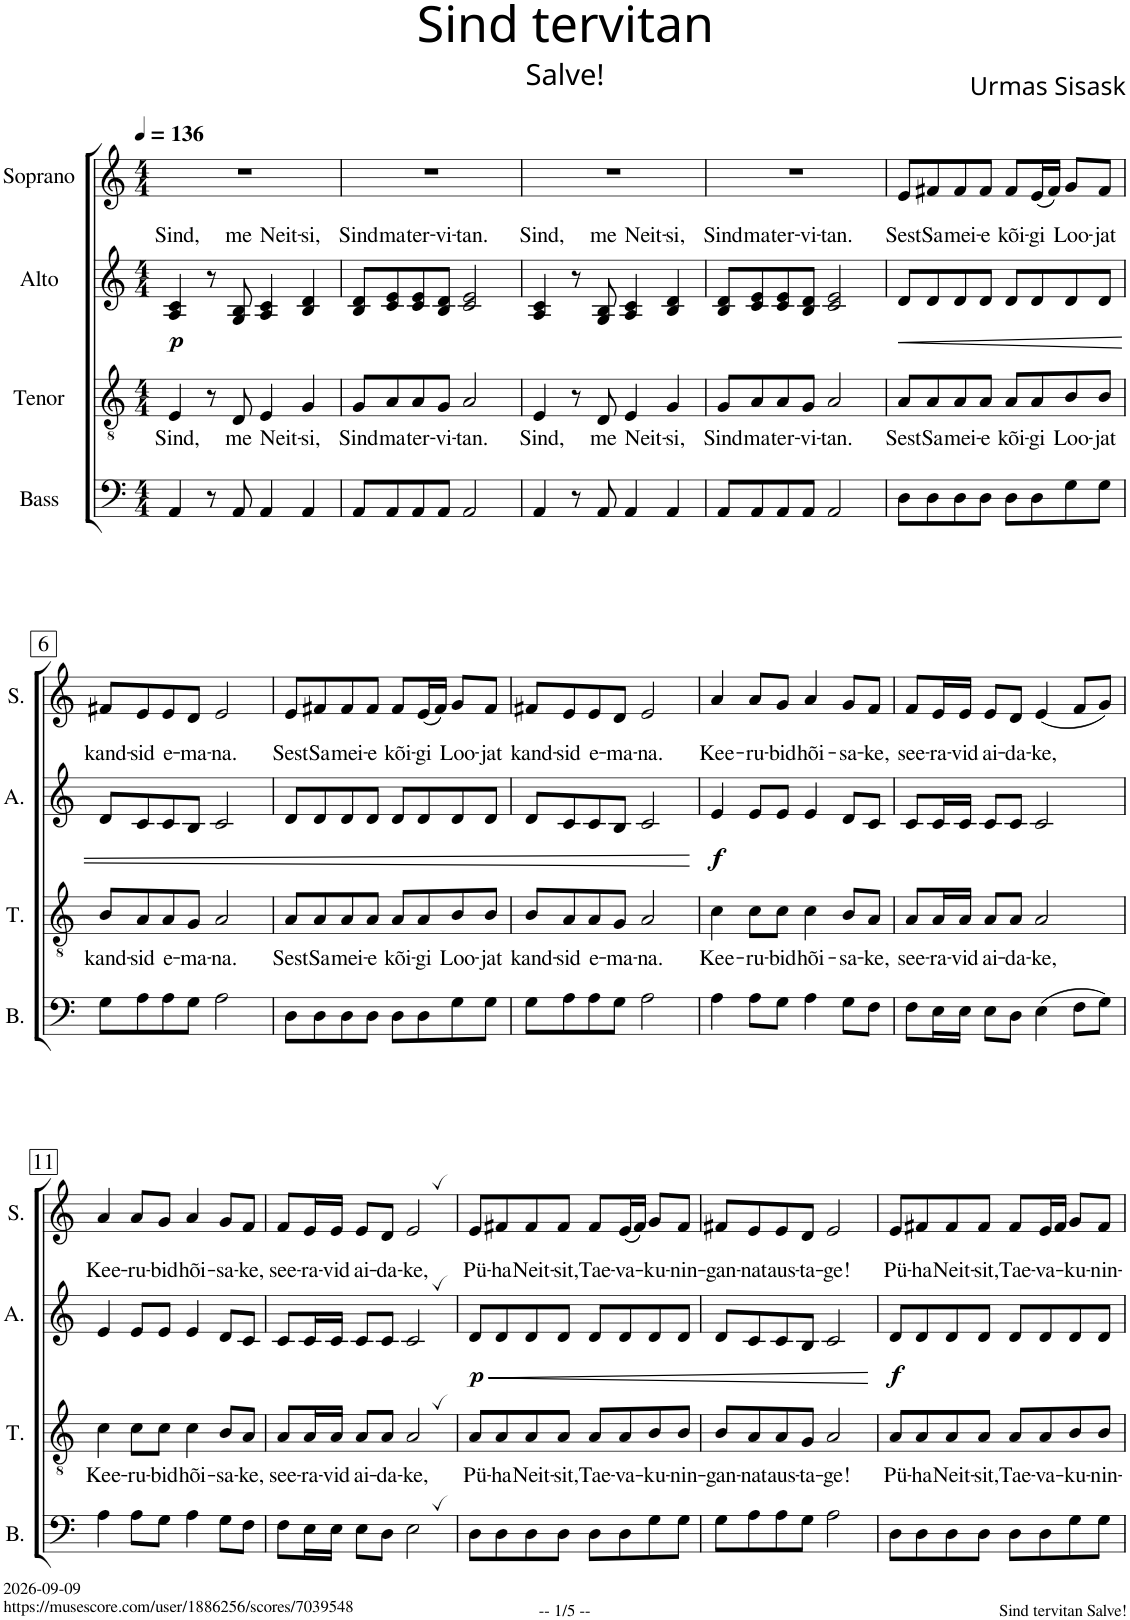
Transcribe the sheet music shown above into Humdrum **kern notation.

**kern	**kern	**text	**dynam	**kern	**text	**kern
*part4	*part3	*part3	*part3	*part2	*part2	*part1
*staff4	*staff3	*staff3	*staff3	*staff2	*staff2	*staff1
*I"Bass	*I"Tenor	*	*	*I"Alto	*	*I"Soprano
*I'B.	*I'T.	*	*	*I'A.	*	*I'S.
*clefF4	*clefGv2	*	*	*clefG2	*	*clefG2
*k[]	*k[]	*	*	*k[]	*	*k[]
*M4/4	*M4/4	*	*	*M4/4	*	*M4/4
*MM136	*MM136	*	*	*MM136	*	*MM136
=1	=1	=1	=1	=1	=1	=1
!	!	!LO:LY:b	!LO:DY:a	!	!LO:LY:a	!
4AA/	4E/	Sind,	p	4A/ 4c/	Sind,	1r
8r	8r	.	.	8r	.	.
!	!	!LO:LY:b	!	!	!LO:LY:a	!
8AA/	8D/	me	.	8G/ 8B/	me	.
!	!	!LO:LY:b	!	!	!LO:LY:a	!
4AA/	4E/	Neit-	.	4A/ 4c/	Neit-	.
!	!	!LO:LY:b	!	!	!LO:LY:a	!
4AA/	4G/	-si,	.	4B/ 4d/	-si,	.
=2	=2	=2	=2	=2	=2	=2
!	!	!LO:LY:b	!	!	!LO:LY:a	!
8AA/L	8G/L	Sind	.	8B/ 8d/L	Sind	1r
!	!	!LO:LY:b	!	!	!LO:LY:a	!
8AA/	8A/	ma	.	8c/ 8e/	ma	.
!	!	!LO:LY:b	!	!	!LO:LY:a	!
8AA/	8A/	ter-	.	8c/ 8e/	ter-	.
!	!	!LO:LY:b	!	!	!LO:LY:a	!
8AA/J	8G/J	-vi-	.	8B/ 8d/J	-vi-	.
!	!	!LO:LY:b	!	!	!LO:LY:a	!
2AA/	2A/	-tan.	.	2c/ 2e/	-tan.	.
=3	=3	=3	=3	=3	=3	=3
!	!	!LO:LY:b	!	!	!LO:LY:a	!
4AA/	4E/	Sind,	.	4A/ 4c/	Sind,	1r
8r	8r	.	.	8r	.	.
!	!	!LO:LY:b	!	!	!LO:LY:a	!
8AA/	8D/	me	.	8G/ 8B/	me	.
!	!	!LO:LY:b	!	!	!LO:LY:a	!
4AA/	4E/	Neit-	.	4A/ 4c/	Neit-	.
!	!	!LO:LY:b	!	!	!LO:LY:a	!
4AA/	4G/	-si,	.	4B/ 4d/	-si,	.
=4	=4	=4	=4	=4	=4	=4
!	!	!LO:LY:b	!	!	!LO:LY:a	!
8AA/L	8G/L	Sind	.	8B/ 8d/L	Sind	1r
!	!	!LO:LY:b	!	!	!LO:LY:a	!
8AA/	8A/	ma	.	8c/ 8e/	ma	.
!	!	!LO:LY:b	!	!	!LO:LY:a	!
8AA/	8A/	ter-	.	8c/ 8e/	ter-	.
!	!	!LO:LY:b	!	!	!LO:LY:a	!
8AA/J	8G/J	-vi-	.	8B/ 8d/J	-vi-	.
!	!	!LO:LY:b	!	!	!LO:LY:a	!
2AA/	2A/	-tan.	.	2c/ 2e/	-tan.	.
=5	=5	=5	=5	=5	=5	=5
!	!	!LO:LY:b	!LO:HP:b	!	!LO:LY:a	!
8D\L	8A/L	Sest	<	8d/L	Sest	8e/L
!	!	!LO:LY:b	!	!	!LO:LY:a	!
8D\	8A/	Sa	.	8d/	Sa	8f#X/
!	!	!LO:LY:b	!	!	!LO:LY:a	!
8D\	8A/	mei-	.	8d/	mei-	8f#/
!	!	!LO:LY:b	!	!	!LO:LY:a	!
8D\J	8A/J	-e	.	8d/J	-e	8f#/J
!	!	!LO:LY:b	!	!	!LO:LY:a	!
8D\L	8A/L	kõi-	.	8d/L	kõi-	8f#/L
!	!	!LO:LY:b	!	!	!LO:LY:a	!
8D\	8A/	-gi	.	8d/	-gi	(16e/L
.	.	.	.	.	.	16f#/JJ)
!	!	!LO:LY:b	!	!	!LO:LY:a	!
8G\	8B/	Loo-	.	8d/	Loo-	8g/L
!	!	!LO:LY:b	!	!	!LO:LY:a	!
8G\J	8B/J	-jat	.	8d/J	-jat	8f#/J
!!LO:LB:g=z
=6	=6	=6	=6	=6	=6	=6
!	!	!LO:LY:b	!	!	!LO:LY:a	!
8G\L	8B/L	kand-	.	8d/L	kand-	8f#X/L
!	!	!LO:LY:b	!	!	!LO:LY:a	!
8A\	8A/	-sid	.	8c/	-sid	8e/
!	!	!LO:LY:b	!	!	!LO:LY:a	!
8A\	8A/	e-	.	8c/	e-	8e/
!	!	!LO:LY:b	!	!	!LO:LY:a	!
8G\J	8G/J	-ma-	.	8B/J	-ma-	8d/J
!	!	!LO:LY:b	!	!	!LO:LY:a	!
2A\	2A/	-na.	.	2c/	-na.	2e/
=7	=7	=7	=7	=7	=7	=7
!	!	!LO:LY:b	!	!	!LO:LY:a	!
8D\L	8A/L	Sest	.	8d/L	Sest	8e/L
!	!	!LO:LY:b	!	!	!LO:LY:a	!
8D\	8A/	Sa	.	8d/	Sa	8f#X/
!	!	!LO:LY:b	!	!	!LO:LY:a	!
8D\	8A/	mei-	.	8d/	mei-	8f#/
!	!	!LO:LY:b	!	!	!LO:LY:a	!
8D\J	8A/J	-e	.	8d/J	-e	8f#/J
!	!	!LO:LY:b	!	!	!LO:LY:a	!
8D\L	8A/L	kõi-	.	8d/L	kõi-	8f#/L
!	!	!LO:LY:b	!	!	!LO:LY:a	!
8D\	8A/	-gi	.	8d/	-gi	(16e/L
.	.	.	.	.	.	16f#/JJ)
!	!	!LO:LY:b	!	!	!LO:LY:a	!
8G\	8B/	Loo-	.	8d/	Loo-	8g/L
!	!	!LO:LY:b	!	!	!LO:LY:a	!
8G\J	8B/J	-jat	.	8d/J	-jat	8f#/J
=8	=8	=8	=8	=8	=8	=8
!	!	!LO:LY:b	!	!	!LO:LY:a	!
8G\L	8B/L	kand-	.	8d/L	kand-	8f#X/L
!	!	!LO:LY:b	!	!	!LO:LY:a	!
8A\	8A/	-sid	.	8c/	-sid	8e/
!	!	!LO:LY:b	!	!	!LO:LY:a	!
8A\	8A/	e-	.	8c/	e-	8e/
!	!	!LO:LY:b	!	!	!LO:LY:a	!
8G\J	8G/J	-ma-	.	8B/J	-ma-	8d/J
!	!	!LO:LY:b	!	!	!LO:LY:a	!
2A\	2A/	-na.	.	2c/	-na.	2e/
.	.	.	[	.	.	.
=9	=9	=9	=9	=9	=9	=9
!	!	!LO:LY:b	!LO:DY:a	!	!LO:LY:a	!
4A\	4c\	Kee-	f	4e/	Kee-	4a/
!	!	!LO:LY:b	!	!	!LO:LY:a	!
8A\L	8c\L	-ru-	.	8e/L	-ru-	8a/L
!	!	!LO:LY:b	!	!	!LO:LY:a	!
8G\J	8c\J	-bid	.	8e/J	-bid	8g/J
!	!	!LO:LY:b	!	!	!LO:LY:a	!
4A\	4c\	hõi-	.	4e/	hõi-	4a/
!	!	!LO:LY:b	!	!	!LO:LY:a	!
8G\L	8B/L	-sa-	.	8d/L	-sa-	8g/L
!	!	!LO:LY:b	!	!	!LO:LY:a	!
8F\J	8A/J	-ke,	.	8c/J	-ke,	8f/J
=10	=10	=10	=10	=10	=10	=10
!	!	!LO:LY:b	!	!	!LO:LY:a	!
8F\L	8A/L	see-	.	8c/L	see-	8f/L
!	!	!LO:LY:b	!	!	!LO:LY:a	!
16E\L	16A/L	-ra-	.	16c/L	-ra-	16e/L
!	!	!LO:LY:b	!	!	!LO:LY:a	!
16E\JJ	16A/JJ	-vid	.	16c/JJ	-vid	16e/JJ
!	!	!LO:LY:b	!	!	!LO:LY:a	!
8E\L	8A/L	ai-	.	8c/L	ai-	8e/L
!	!	!LO:LY:b	!	!	!LO:LY:a	!
8D\J	8A/J	-da-	.	8c/J	-da-	8d/J
!	!	!LO:LY:b	!	!	!LO:LY:a	!
(4E\	2A/	-ke,	.	2c/	-ke,	(4e/
8F\L	.	.	.	.	.	8f/L
8G\J)	.	.	.	.	.	8g/J)
!!LO:LB:g=z
=11	=11	=11	=11	=11	=11	=11
!	!	!LO:LY:b	!	!	!LO:LY:a	!
4A\	4c\	Kee-	.	4e/	Kee-	4a/
!	!	!LO:LY:b	!	!	!LO:LY:a	!
8A\L	8c\L	-ru-	.	8e/L	-ru-	8a/L
!	!	!LO:LY:b	!	!	!LO:LY:a	!
8G\J	8c\J	-bid	.	8e/J	-bid	8g/J
!	!	!LO:LY:b	!	!	!LO:LY:a	!
4A\	4c\	hõi-	.	4e/	hõi-	4a/
!	!	!LO:LY:b	!	!	!LO:LY:a	!
8G\L	8B/L	-sa-	.	8d/L	-sa-	8g/L
!	!	!LO:LY:b	!	!	!LO:LY:a	!
8F\J	8A/J	-ke,	.	8c/J	-ke,	8f/J
=12	=12	=12	=12	=12	=12	=12
!	!	!LO:LY:b	!	!	!LO:LY:a	!
8F\L	8A/L	see-	.	8c/L	see-	8f/L
!	!	!LO:LY:b	!	!	!LO:LY:a	!
16E\L	16A/L	-ra-	.	16c/L	-ra-	16e/L
!	!	!LO:LY:b	!	!	!LO:LY:a	!
16E\JJ	16A/JJ	-vid	.	16c/JJ	-vid	16e/JJ
!	!	!LO:LY:b	!	!	!LO:LY:a	!
8E\L	8A/L	ai-	.	8c/L	ai-	8e/L
!	!	!LO:LY:b	!	!	!LO:LY:a	!
8D\J	8A/J	-da-	.	8c/J	-da-	8d/J
!	!	!LO:LY:b	!	!	!LO:LY:a	!
2E,\	2A,/	-ke,	.	2c,/	-ke,	2e,/
=13	=13	=13	=13	=13	=13	=13
!	!	!LO:LY:b	!LO:HP:b	!	!LO:LY:a	!
!	!	!	!LO:DY:n=1:a	!	!	!
8D\L	8A/L	Pü-	< p	8d/L	Pü-	8e/L
!	!	!LO:LY:b	!	!	!LO:LY:a	!
8D\	8A/	-ha	.	8d/	-ha	8f#X/
!	!	!LO:LY:b	!	!	!LO:LY:a	!
8D\	8A/	Neit-	.	8d/	Neit-	8f#/
!	!	!LO:LY:b	!	!	!LO:LY:a	!
8D\J	8A/J	-sit,	.	8d/J	-sit,	8f#/J
!	!	!LO:LY:b	!	!	!LO:LY:a	!
8D\L	8A/L	Tae-	.	8d/L	Tae-	8f#/L
!	!	!LO:LY:b	!	!	!LO:LY:a	!
8D\	8A/	-va-	.	8d/	-va-	(16e/L
.	.	.	.	.	.	16f#/JJ)
!	!	!LO:LY:b	!	!	!LO:LY:a	!
8G\	8B/	-ku-	.	8d/	-ku-	8g/L
!	!	!LO:LY:b	!	!	!LO:LY:a	!
8G\J	8B/J	-nin-	.	8d/J	-nin-	8f#/J
=14	=14	=14	=14	=14	=14	=14
!	!	!LO:LY:b	!	!	!LO:LY:a	!
8G\L	8B/L	-gan-	.	8d/L	-gan-	8f#X/L
!	!	!LO:LY:b	!	!	!LO:LY:a	!
8A\	8A/	-nat	.	8c/	-nat	8e/
!	!	!LO:LY:b	!	!	!LO:LY:a	!
8A\	8A/	aus-	.	8c/	aus-	8e/
!	!	!LO:LY:b	!	!	!LO:LY:a	!
8G\J	8G/J	-ta-	.	8B/J	-ta-	8d/J
!	!	!LO:LY:b	!	!	!LO:LY:a	!
2A\	2A/	-ge!	.	2c/	-ge!	2e/
.	.	.	[	.	.	.
=15	=15	=15	=15	=15	=15	=15
!	!	!LO:LY:b	!LO:DY:a	!	!LO:LY:a	!
8D\L	8A/L	Pü-	f	8d/L	Pü-	8e/L
!	!	!LO:LY:b	!	!	!LO:LY:a	!
8D\	8A/	-ha	.	8d/	-ha	8f#X/
!	!	!LO:LY:b	!	!	!LO:LY:a	!
8D\	8A/	Neit-	.	8d/	Neit-	8f#/
!	!	!LO:LY:b	!	!	!LO:LY:a	!
8D\J	8A/J	-sit,	.	8d/J	-sit,	8f#/J
!	!	!LO:LY:b	!	!	!LO:LY:a	!
8D\L	8A/L	Tae-	.	8d/L	Tae-	8f#/L
!	!	!LO:LY:b	!	!	!LO:LY:a	!
8D\	8A/	-va-	.	8d/	-va-	16e/L
.	.	.	.	.	.	16f#/JJ
!	!	!LO:LY:b	!	!	!LO:LY:a	!
8G\	8B/	-ku-	.	8d/	-ku-	8g/L
!	!	!LO:LY:b	!	!	!LO:LY:a	!
8G\J	8B/J	-nin-	.	8d/J	-nin-	8f#/J
=	=	=	=	=	=	=
*-	*-	*-	*-	*-	*-	*-
